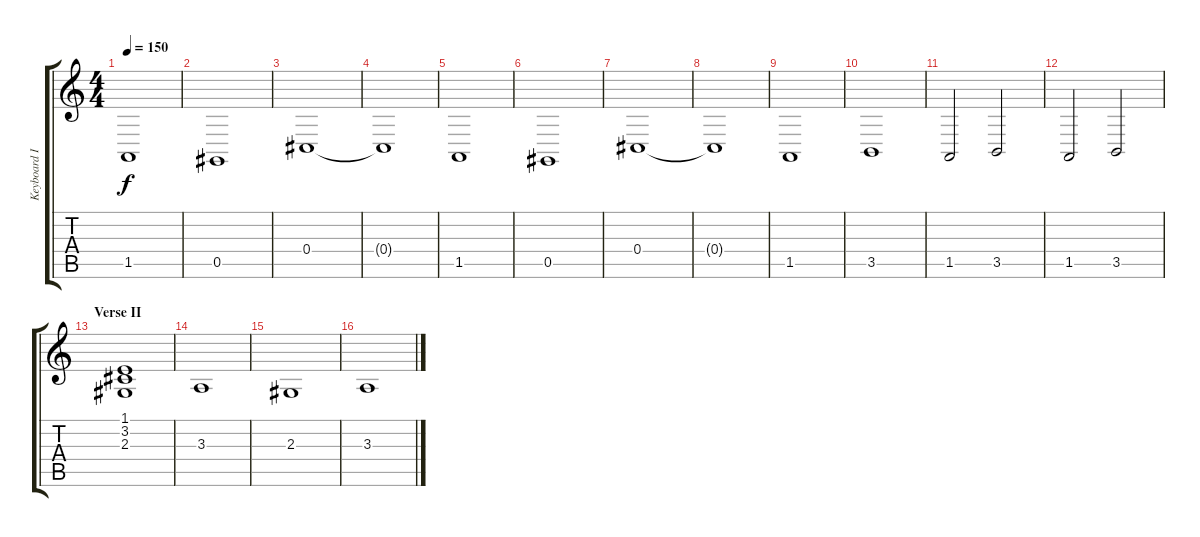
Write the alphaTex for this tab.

\track ("Keyboard I" "Keyboard I") {instrument pad2warm}
\staff {score tabs}
\tuning (Eb4 Bb3 Gb3 Db3 Ab2 Eb2) {hide}
\ts (4 4)
\tempo 150
\clef g2
\ks c
1.5.1{dy f} |
0.5.1 |
0.4.1 |
0.4{t}.1 |
1.5.1 |
0.5.1 |
0.4.1 |
0.4{t}.1 |
1.5.1 |
3.5.1 |
1.5.2 3.5.2 |
1.5.2 3.5.2 |
\section ("" "Verse II")
(1.1 3.2 2.3).1 |
3.3.1 |
2.3.1 |
3.3.1
